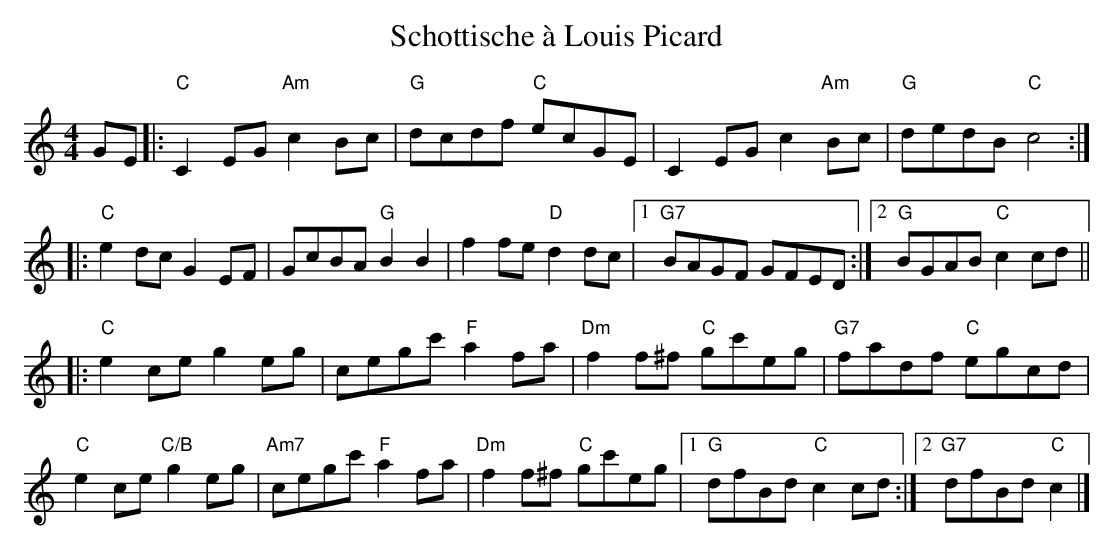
X:1
T:Schottische à Louis Picard
L:1/4
M:4/4
K:C
V:1
G/E/ |: "C" C E/G/ "Am" c B/c/ | "G" d/c/d/f/ "C" e/c/G/E/ | C E/G/ c "Am" B/c/ |  "G" d/e/d/B/ "C" c2 :|
|:"C" e d/c/ G E/F/ | G/c/B/A/ "G" B B | f f/e/ "D" d d/c/ |1  "G7" B/A/G/F/ G/F/E/D/ :|2 "G" B/G/A/B/ "C" c c/d/ ||
|:"C" e c/e/ g e/g/ | c/e/g/c'/ "F" a f/a/ |  "Dm" f f/^f/ "C" g/c'/e/g/ | "G7" f/a/d/f/ "C" e/g/c/d/ |
"C" e c/e/ "C/B" g e/g/ | "Am7" c/e/g/c'/ "F" a f/a/ |  "Dm" f f/^f/ "C" g/c'/e/g/ |1 "G" d/f/B/d/ "C" c c/d/ :|2 "G7" d/f/B/d/ "C" c |]
